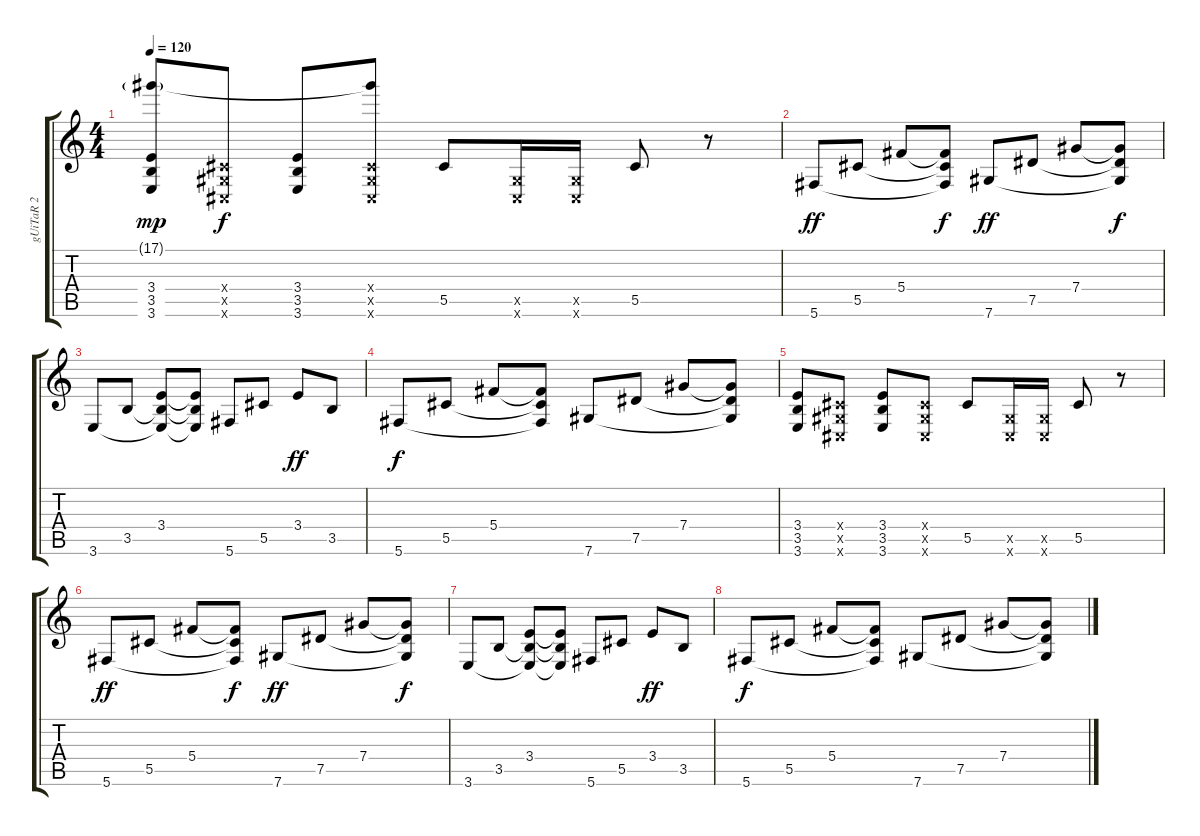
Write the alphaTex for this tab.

\track ("gUiTaR 2" "gUiTaR 2") {instrument distortionguitar}
\staff {score tabs}
\tuning (Eb4 Bb3 Gb3 Db3 Ab2 Db2) {hide}
\ts (4 4)
\tempo 120
\clef g2
\ks c
(17.1{g} 3.4 3.5 3.6).8{dy mp} (0.4{x} 0.5{x} 0.6{x}).8{dy f} (3.4 3.5 3.6).8 (17.1{t} 0.4{x} 0.5{x} 0.6{x}).8 5.5.8 (0.5{x} 0.6{x}).16 (0.5{x} 0.6{x}).16 5.5.8 r.8 |
5.6.8{dy ff} 5.5.8 5.4.8 (5.4{t} 5.5{t} 5.6{t}).8{dy f} 7.6.8{dy ff} 7.5.8 7.4.8 (7.4{t} 7.5{t} 7.6{t}).8{dy f} |
3.6.8 3.5.8 (3.4 3.5{t} 3.6{t}).8 (3.4{t} 3.5{t} 3.6{t}).8 5.6.8 5.5.8 3.4.8{dy ff} 3.5.8 |
5.6.8{dy f} 5.5.8 5.4.8 (5.4{t} 5.5{t} 5.6{t}).8 7.6.8 7.5.8 7.4.8 (7.4{t} 7.5{t} 7.6{t}).8 |
(3.4 3.5 3.6).8 (0.4{x} 0.5{x} 0.6{x}).8 (3.4 3.5 3.6).8 (0.4{x} 0.5{x} 0.6{x}).8 5.5.8 (0.5{x} 0.6{x}).16 (0.5{x} 0.6{x}).16 5.5.8 r.8 |
5.6.8{dy ff} 5.5.8 5.4.8 (5.4{t} 5.5{t} 5.6{t}).8{dy f} 7.6.8{dy ff} 7.5.8 7.4.8 (7.4{t} 7.5{t} 7.6{t}).8{dy f} |
3.6.8 3.5.8 (3.4 3.5{t} 3.6{t}).8 (3.4{t} 3.5{t} 3.6{t}).8 5.6.8 5.5.8 3.4.8{dy ff} 3.5.8 |
5.6.8{dy f} 5.5.8 5.4.8 (5.4{t} 5.5{t} 5.6{t}).8 7.6.8 7.5.8 7.4.8 (7.4{t} 7.5{t} 7.6{t}).8
